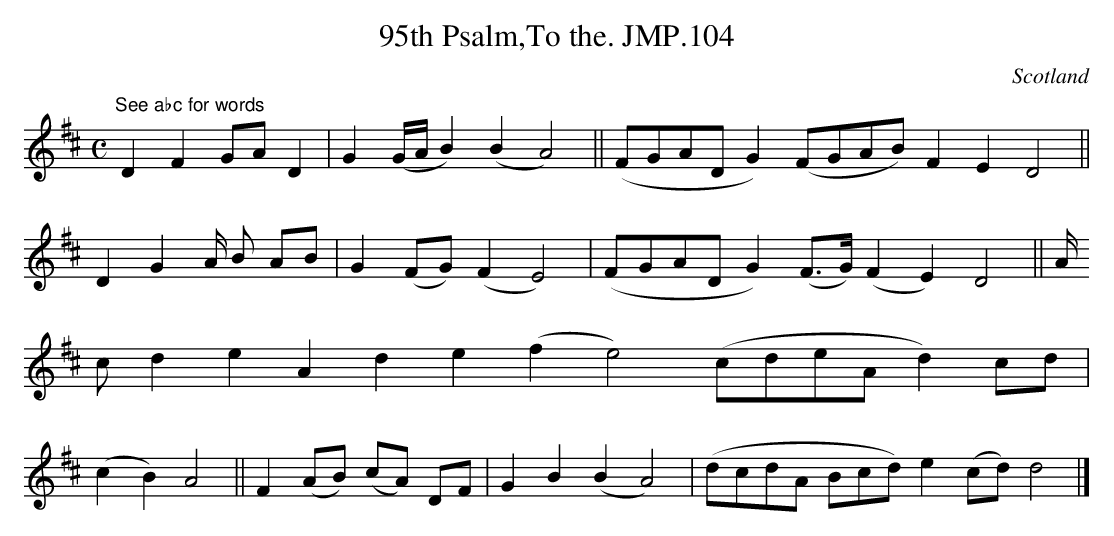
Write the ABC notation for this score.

X:1
T:95th Psalm,To the. JMP.104
L:1/8
M:C
O:Scotland
K:D Major
"See abc for words"D2F2GAD2 | G2 (G/A/ B2) (B2A4) || \
(FGAD G2) (FGAB) F2E2 D4 ||\
D2G2 A/ B AB | G2 (FG)(F2E4) | (FGAD G2) (F>G) (F2E2) D4 ||\
A/ c d2 e2 A2 d2 e2 (f2e4)  (cdeA d2) cd  | (c2B2) A4 || \
F2 (AB) (cA) DF | G2 B2 (B2A4) | (dcdA Bcd) e2 (cd) d4 |]
